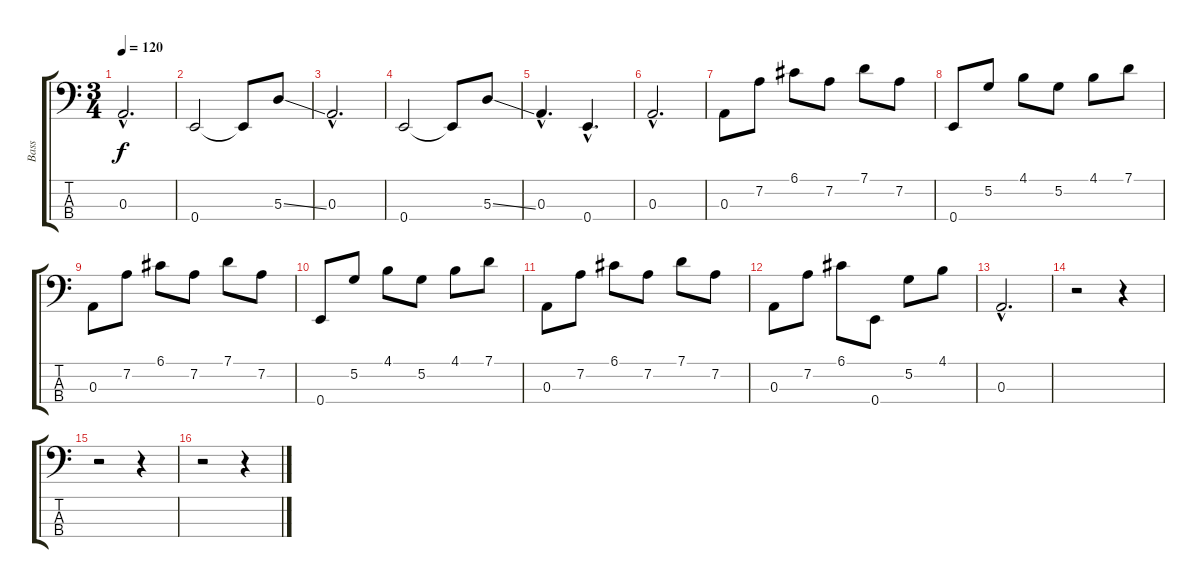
\track ("Bass" "Bass") {instrument electricbassfinger}
\staff {score tabs}
\tuning (G2 D2 A1 E1) {hide}
\ts (3 4)
\tempo 120
\clef f4
\ks c
0.3{hac}.2{d dy f} |
0.4.2 0.4{t}.8 5.3{ss}.8 |
0.3{hac}.2{d} |
0.4.2 0.4{t}.8 5.3{ss}.8 |
0.3{hac}.4{d} 0.4{hac}.4{d} |
0.3{hac}.2{d} |
0.3.8 7.2.8 6.1.8 7.2.8 7.1.8 7.2.8 |
0.4.8 5.2.8 4.1.8 5.2.8 4.1.8 7.1.8 |
0.3.8 7.2.8 6.1.8 7.2.8 7.1.8 7.2.8 |
0.4.8 5.2.8 4.1.8 5.2.8 4.1.8 7.1.8 |
0.3.8 7.2.8 6.1.8 7.2.8 7.1.8 7.2.8 |
0.3.8 7.2.8 6.1.8 0.4.8 5.2.8 4.1.8 |
0.3{hac}.2{d} |
r.2 r.4 |
r.2 r.4 |
r.2 r.4
